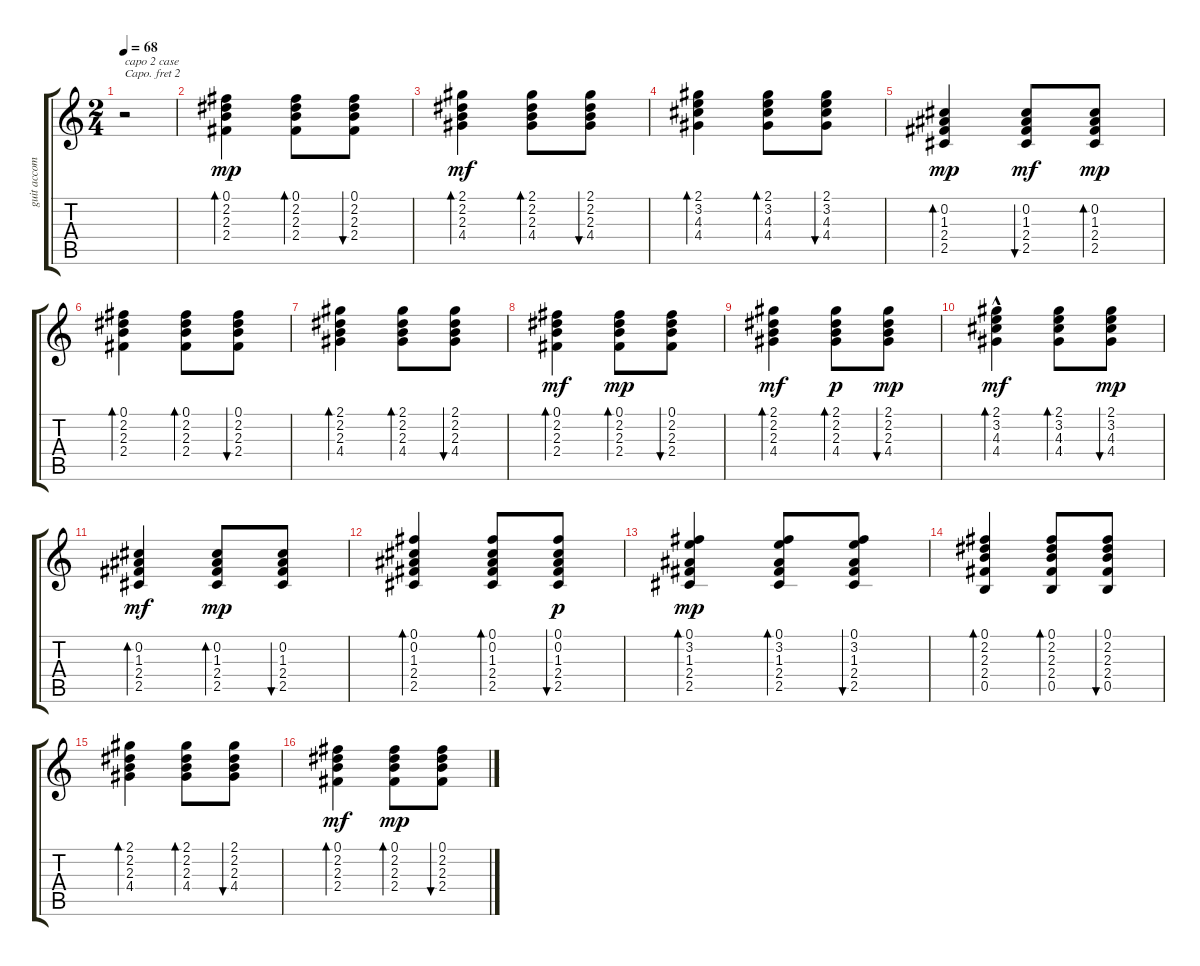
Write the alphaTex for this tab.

\track ("guit accomp." "guit accom") {instrument acousticguitarsteel}
\staff {score tabs}
\capo 2
\tuning (E4 B3 G3 D3 A2 E2) {hide}
\ts (2 4)
\tempo 68
\clef g2
\ks c
r.2{txt "capo 2 case" dy mp instrument acousticguitarsteel} |
(0.1 2.2 2.3 2.4).4{bd 120} (0.1 2.2 2.3 2.4).8{bd 60} (0.1 2.2 2.3 2.4).8{bu 60} |
(2.1 2.2 2.3 4.4).4{bd 60 dy mf} (2.1 2.2 2.3 4.4).8{bd 60} (2.1 2.2 2.3 4.4).8{bu 60} |
(2.1 3.2 4.3 4.4).4{bd 60} (2.1 3.2 4.3 4.4).8{bd 60} (2.1 3.2 4.3 4.4).8{bu 60} |
(0.2 1.3 2.4 2.5).4{bd 60 dy mp} (0.2 1.3 2.4 2.5).8{bu 60 dy mf} (0.2 1.3 2.4 2.5).8{bd 60 dy mp} |
(0.1 2.2 2.3 2.4).4{bd 60} (0.1 2.2 2.3 2.4).8{bd 60} (0.1 2.2 2.3 2.4).8{bu 60} |
(2.1 2.2 2.3 4.4).4{bd 60} (2.1 2.2 2.3 4.4).8{bd 60} (2.1 2.2 2.3 4.4).8{bu 60} |
(0.1 2.2 2.3 2.4).4{bd 60 dy mf} (0.1 2.2 2.3 2.4).8{bd 60 dy mp} (0.1 2.2 2.3 2.4).8{bu 60} |
(2.1 2.2 2.3 4.4).4{bd 60 dy mf} (2.1 2.2 2.3 4.4).8{bd 60 dy p} (2.1 2.2 2.3 4.4).8{bu 60 dy mp} |
(2.1 3.2 4.3{hac} 4.4{hac}).4{bd 60 dy mf} (2.1 3.2 4.3 4.4).8{bd 60} (2.1 3.2 4.3 4.4).8{bu 60 dy mp} |
(0.2 1.3 2.4 2.5).4{bd 60 dy mf} (0.2 1.3 2.4 2.5).8{bd 60 dy mp} (0.2 1.3 2.4 2.5).8{bu 60} |
(0.1 0.2 1.3 2.4 2.5).4{bd 60} (0.1 0.2 1.3 2.4 2.5).8{bd 60} (0.1 0.2 1.3 2.4 2.5).8{bu 60 dy p} |
(0.1 3.2 1.3 2.4 2.5).4{bd 60 dy mp} (0.1 3.2 1.3 2.4 2.5).8{bd 60} (0.1 3.2 1.3 2.4 2.5).8{bu 60} |
(0.1 2.2 2.3 2.4 0.5).4{bd 60} (0.1 2.2 2.3 2.4 0.5).8{bd 60} (0.1 2.2 2.3 2.4 0.5).8{bu 60} |
(2.1 2.2 2.3 4.4).4{bd 60} (2.1 2.2 2.3 4.4).8{bd 60} (2.1 2.2 2.3 4.4).8{bu 60} |
(0.1 2.2 2.3 2.4).4{bd 60 dy mf} (0.1 2.2 2.3 2.4).8{bd 60 dy mp} (0.1 2.2 2.3 2.4).8{bu 60}
